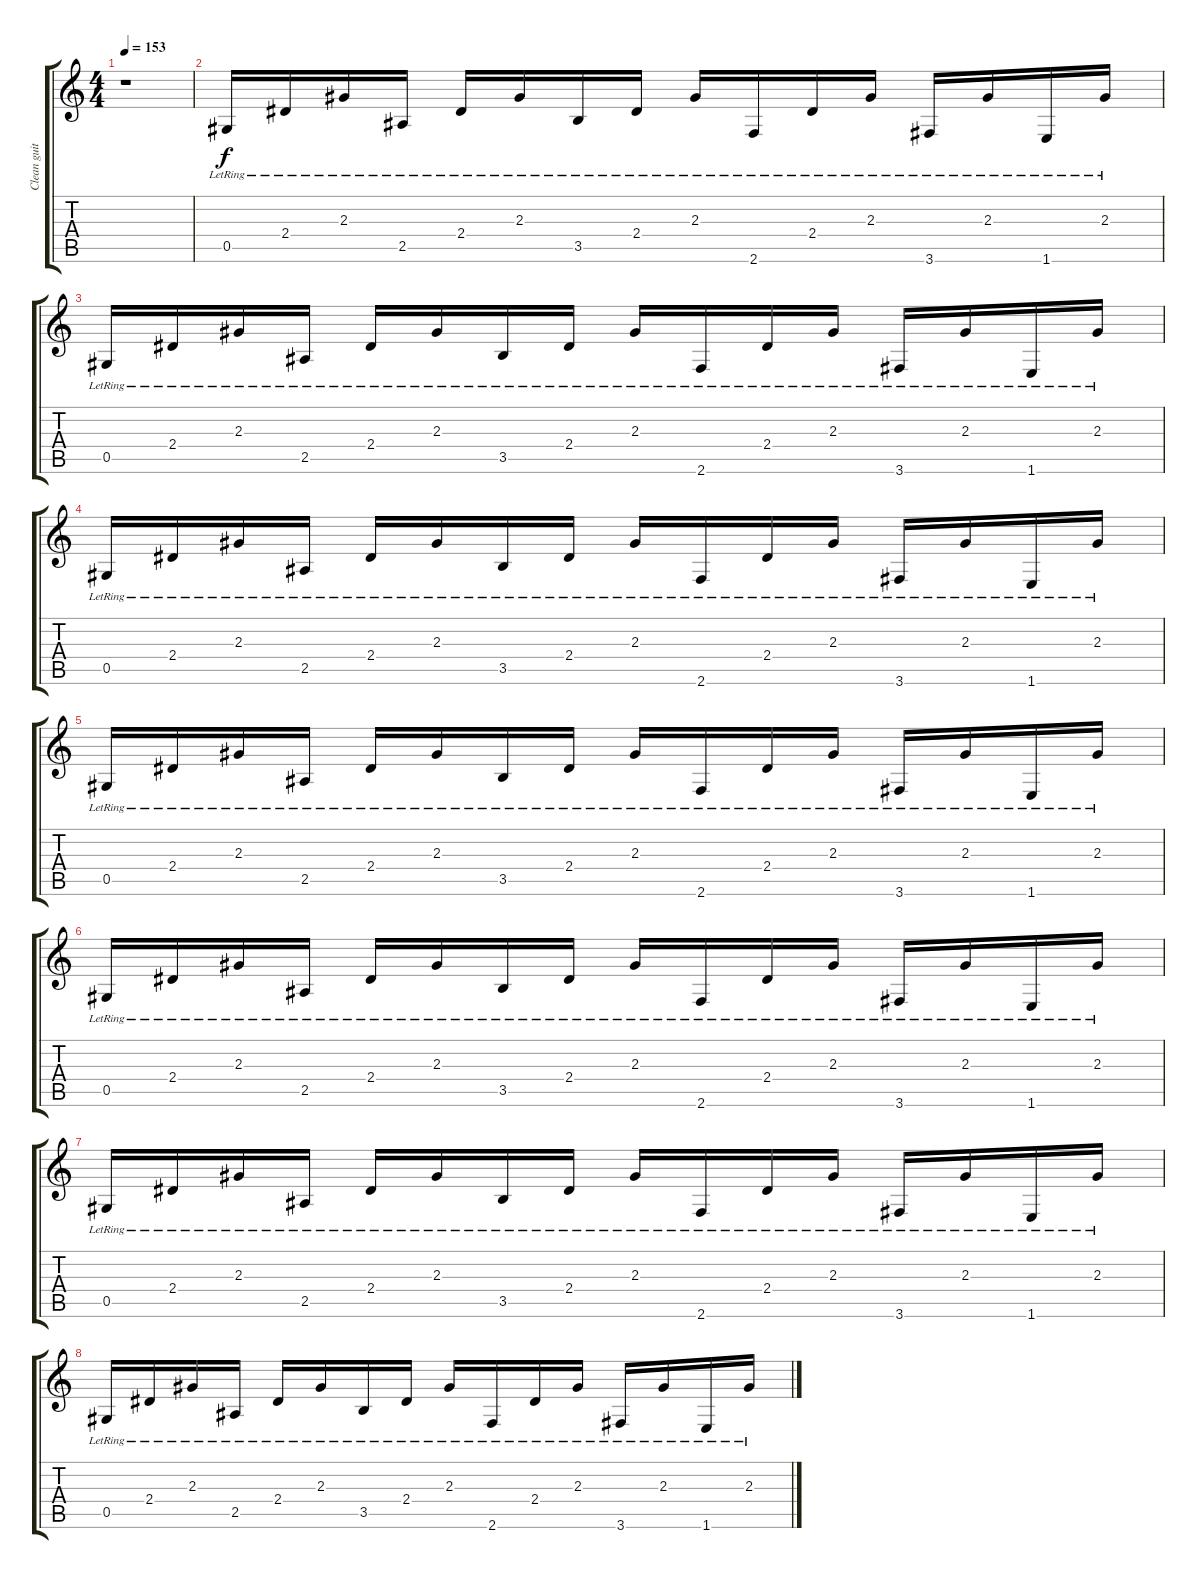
\track ("Clean guitar 1" "Clean guit") {instrument acousticguitarsteel}
\staff {score tabs}
\tuning (Eb4 Bb3 Gb3 Db3 Ab2 Eb2) {hide}
\ts (4 4)
\tempo 153
\tempo 63
\tempo 153
\clef g2
\ks c
r.1{dy f instrument acousticguitarsteel} |
0.5{lr}.16 2.4{lr}.16 2.3{lr}.16 2.5{lr}.16 2.4{lr}.16 2.3{lr}.16 3.5{lr}.16 2.4{lr}.16 2.3{lr}.16 2.6{lr}.16 2.4{lr}.16 2.3{lr}.16 3.6{lr}.16 2.3{lr}.16 1.6{lr}.16 2.3{lr}.16 |
0.5{lr}.16 2.4{lr}.16 2.3{lr}.16 2.5{lr}.16 2.4{lr}.16 2.3{lr}.16 3.5{lr}.16 2.4{lr}.16 2.3{lr}.16 2.6{lr}.16 2.4{lr}.16 2.3{lr}.16 3.6{lr}.16 2.3{lr}.16 1.6{lr}.16 2.3{lr}.16 |
0.5{lr}.16 2.4{lr}.16 2.3{lr}.16 2.5{lr}.16 2.4{lr}.16 2.3{lr}.16 3.5{lr}.16 2.4{lr}.16 2.3{lr}.16 2.6{lr}.16 2.4{lr}.16 2.3{lr}.16 3.6{lr}.16 2.3{lr}.16 1.6{lr}.16 2.3{lr}.16 |
0.5{lr}.16 2.4{lr}.16 2.3{lr}.16 2.5{lr}.16 2.4{lr}.16 2.3{lr}.16 3.5{lr}.16 2.4{lr}.16 2.3{lr}.16 2.6{lr}.16 2.4{lr}.16 2.3{lr}.16 3.6{lr}.16 2.3{lr}.16 1.6{lr}.16 2.3{lr}.16 |
0.5{lr}.16 2.4{lr}.16 2.3{lr}.16 2.5{lr}.16 2.4{lr}.16 2.3{lr}.16 3.5{lr}.16 2.4{lr}.16 2.3{lr}.16 2.6{lr}.16 2.4{lr}.16 2.3{lr}.16 3.6{lr}.16 2.3{lr}.16 1.6{lr}.16 2.3{lr}.16 |
0.5{lr}.16 2.4{lr}.16 2.3{lr}.16 2.5{lr}.16 2.4{lr}.16 2.3{lr}.16 3.5{lr}.16 2.4{lr}.16 2.3{lr}.16 2.6{lr}.16 2.4{lr}.16 2.3{lr}.16 3.6{lr}.16 2.3{lr}.16 1.6{lr}.16 2.3{lr}.16 |
0.5{lr}.16 2.4{lr}.16 2.3{lr}.16 2.5{lr}.16 2.4{lr}.16 2.3{lr}.16 3.5{lr}.16 2.4{lr}.16 2.3{lr}.16 2.6{lr}.16 2.4{lr}.16 2.3{lr}.16 3.6{lr}.16 2.3{lr}.16 1.6{lr}.16 2.3{lr}.16
